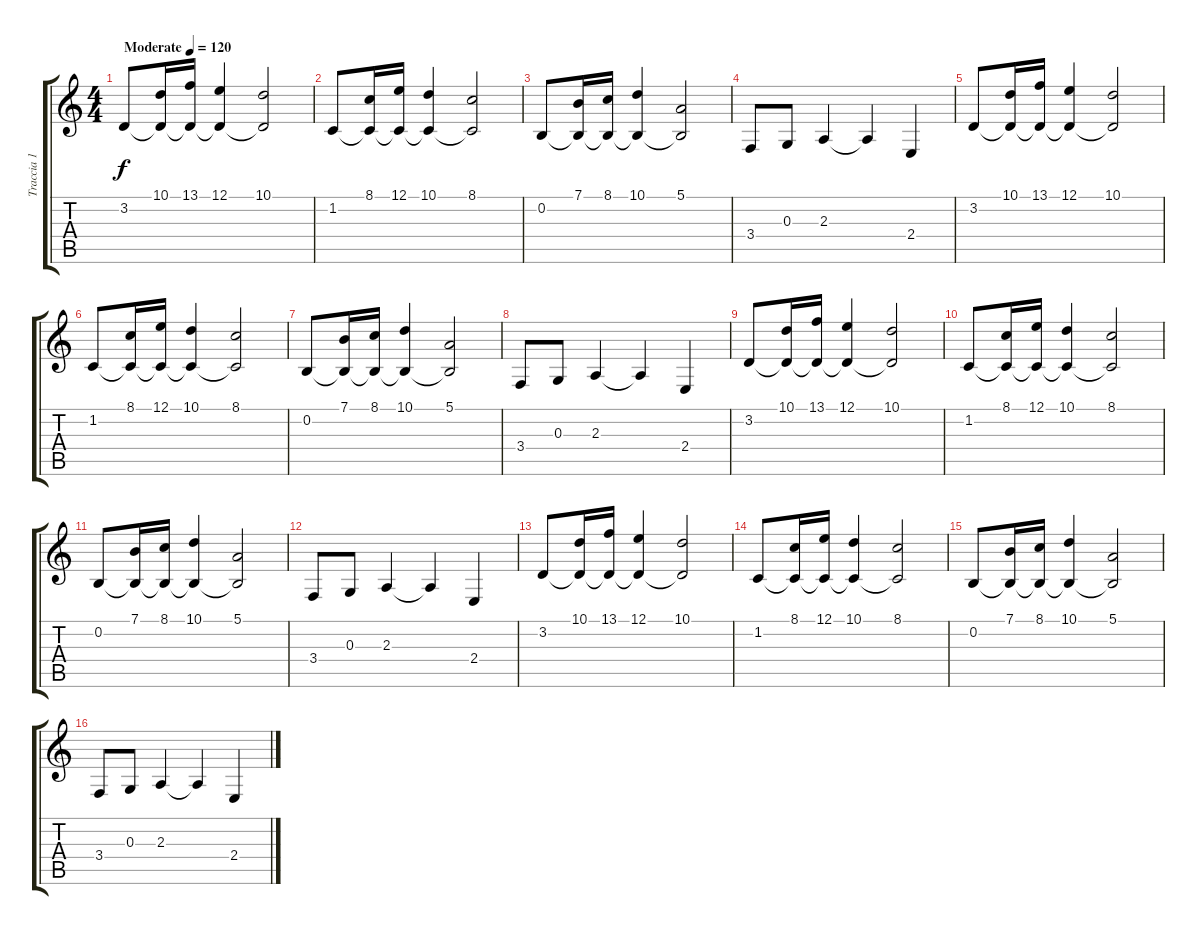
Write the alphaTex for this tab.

\track ("Traccia 1" "Traccia 1") {instrument electricpiano1}
\staff {score tabs}
\tuning (E4 B3 G3 D3 A2 E2) {hide}
\ts (4 4)
\tempo (120 "Moderate")
\clef g2
\ks c
3.2.8{dy f instrument electricpiano1} (10.1 3.2{t}).16 (13.1 3.2{t}).16 (12.1 3.2{t}).4 (10.1 3.2{t}).2 |
1.2.8 (8.1 1.2{t}).16 (12.1 1.2{t}).16 (10.1 1.2{t}).4 (8.1 1.2{t}).2 |
0.2.8 (7.1 0.2{t}).16 (8.1 0.2{t}).16 (10.1 0.2{t}).4 (5.1 0.2{t}).2 |
3.4.8 0.3.8 2.3.4 2.3{t}.4 2.4.4 |
3.2.8 (10.1 3.2{t}).16 (13.1 3.2{t}).16 (12.1 3.2{t}).4 (10.1 3.2{t}).2 |
1.2.8 (8.1 1.2{t}).16 (12.1 1.2{t}).16 (10.1 1.2{t}).4 (8.1 1.2{t}).2 |
0.2.8 (7.1 0.2{t}).16 (8.1 0.2{t}).16 (10.1 0.2{t}).4 (5.1 0.2{t}).2 |
3.4.8 0.3.8 2.3.4 2.3{t}.4 2.4.4 |
3.2.8 (10.1 3.2{t}).16 (13.1 3.2{t}).16 (12.1 3.2{t}).4 (10.1 3.2{t}).2 |
1.2.8 (8.1 1.2{t}).16 (12.1 1.2{t}).16 (10.1 1.2{t}).4 (8.1 1.2{t}).2 |
0.2.8 (7.1 0.2{t}).16 (8.1 0.2{t}).16 (10.1 0.2{t}).4 (5.1 0.2{t}).2 |
3.4.8 0.3.8 2.3.4 2.3{t}.4 2.4.4 |
3.2.8 (10.1 3.2{t}).16 (13.1 3.2{t}).16 (12.1 3.2{t}).4 (10.1 3.2{t}).2 |
1.2.8 (8.1 1.2{t}).16 (12.1 1.2{t}).16 (10.1 1.2{t}).4 (8.1 1.2{t}).2 |
0.2.8 (7.1 0.2{t}).16 (8.1 0.2{t}).16 (10.1 0.2{t}).4 (5.1 0.2{t}).2 |
3.4.8 0.3.8 2.3.4 2.3{t}.4 2.4.4
